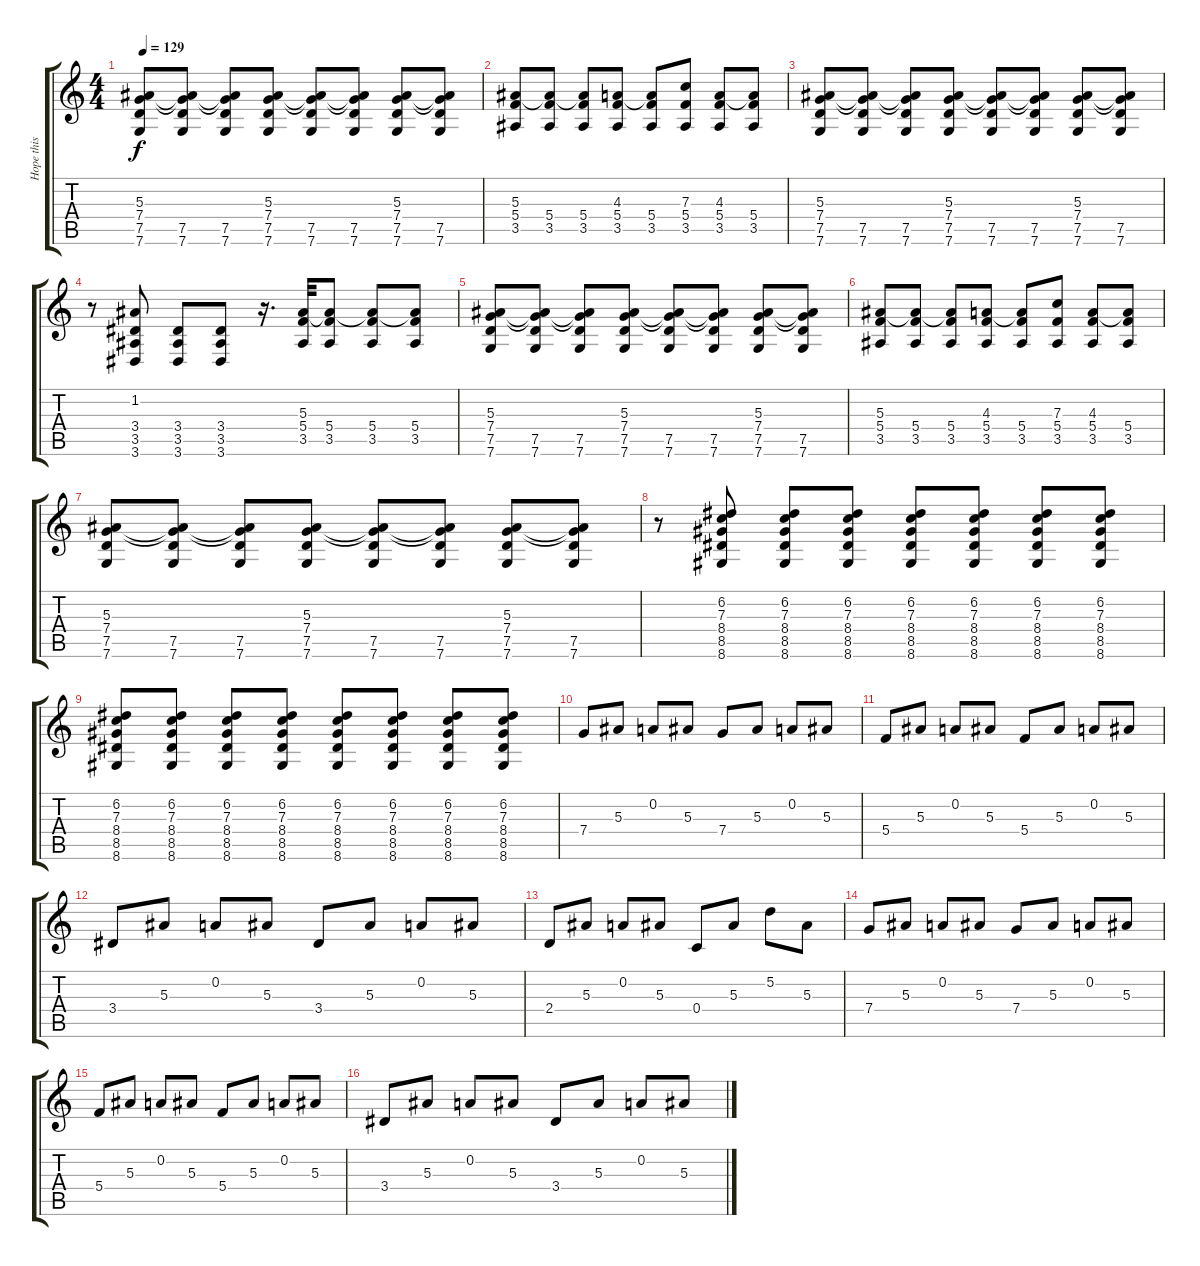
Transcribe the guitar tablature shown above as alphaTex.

\track ("Hope this helps :)" "Hope this ") {instrument acousticguitarsteel}
\staff {score tabs}
\tuning (D4 A3 F3 C3 G2 C2) {hide}
\ts (4 4)
\tempo 129
\clef g2
\ks c
(5.3 7.4 7.5 7.6).8{dy f} (5.3{t} 7.4{t} 7.5 7.6).8 (5.3{t} 7.4{t} 7.5 7.6).8 (5.3 7.4 7.5 7.6).8 (5.3{t} 7.4{t} 7.5 7.6).8 (5.3{t} 7.4{t} 7.5 7.6).8 (5.3 7.4 7.5 7.6).8 (5.3{t} 7.4{t} 7.5 7.6).8 |
(5.3 5.4 3.5).8 (5.3{t} 5.4 3.5).8 (5.3{t} 5.4 3.5).8 (4.3 5.4 3.5).8 (4.3{t} 5.4 3.5).8 (7.3 5.4 3.5).8 (4.3 5.4 3.5).8 (4.3{t} 5.4 3.5).8 |
(5.3 7.4 7.5 7.6).8 (5.3{t} 7.4{t} 7.5 7.6).8 (5.3{t} 7.4{t} 7.5 7.6).8 (5.3 7.4 7.5 7.6).8 (5.3{t} 7.4{t} 7.5 7.6).8 (5.3{t} 7.4{t} 7.5 7.6).8 (5.3 7.4 7.5 7.6).8 (5.3{t} 7.4{t} 7.5 7.6).8 |
r.8 (1.2 3.4 3.5 3.6).8 (3.4 3.5 3.6).8 (3.4 3.5 3.6).8 r.16{d} (5.3 5.4 3.5).32 (5.3{t} 5.4 3.5).8 (5.3{t} 5.4 3.5).8 (5.3{t} 5.4 3.5).8 |
(5.3 7.4 7.5 7.6).8 (5.3{t} 7.4{t} 7.5 7.6).8 (5.3{t} 7.4{t} 7.5 7.6).8 (5.3 7.4 7.5 7.6).8 (5.3{t} 7.4{t} 7.5 7.6).8 (5.3{t} 7.4{t} 7.5 7.6).8 (5.3 7.4 7.5 7.6).8 (5.3{t} 7.4{t} 7.5 7.6).8 |
(5.3 5.4 3.5).8 (5.3{t} 5.4 3.5).8 (5.3{t} 5.4 3.5).8 (4.3 5.4 3.5).8 (4.3{t} 5.4 3.5).8 (7.3 5.4 3.5).8 (4.3 5.4 3.5).8 (4.3{t} 5.4 3.5).8 |
(5.3 7.4 7.5 7.6).8 (5.3{t} 7.4{t} 7.5 7.6).8 (5.3{t} 7.4{t} 7.5 7.6).8 (5.3 7.4 7.5 7.6).8 (5.3{t} 7.4{t} 7.5 7.6).8 (5.3{t} 7.4{t} 7.5 7.6).8 (5.3 7.4 7.5 7.6).8 (5.3{t} 7.4{t} 7.5 7.6).8 |
r.8 (6.2 7.3 8.4 8.5 8.6).8 (6.2 7.3 8.4 8.5 8.6).8 (6.2 7.3 8.4 8.5 8.6).8 (6.2 7.3 8.4 8.5 8.6).8 (6.2 7.3 8.4 8.5 8.6).8 (6.2 7.3 8.4 8.5 8.6).8 (6.2 7.3 8.4 8.5 8.6).8 |
(6.2 7.3 8.4 8.5 8.6).8 (6.2 7.3 8.4 8.5 8.6).8 (6.2 7.3 8.4 8.5 8.6).8 (6.2 7.3 8.4 8.5 8.6).8 (6.2 7.3 8.4 8.5 8.6).8 (6.2 7.3 8.4 8.5 8.6).8 (6.2 7.3 8.4 8.5 8.6).8 (6.2 7.3 8.4 8.5 8.6).8 |
7.4.8 5.3.8 0.2.8 5.3.8 7.4.8 5.3.8 0.2.8 5.3.8 |
5.4.8 5.3.8 0.2.8 5.3.8 5.4.8 5.3.8 0.2.8 5.3.8 |
3.4.8 5.3.8 0.2.8 5.3.8 3.4.8 5.3.8 0.2.8 5.3.8 |
2.4.8 5.3.8 0.2.8 5.3.8 0.4.8 5.3.8 5.2.8 5.3.8 |
7.4.8 5.3.8 0.2.8 5.3.8 7.4.8 5.3.8 0.2.8 5.3.8 |
5.4.8 5.3.8 0.2.8 5.3.8 5.4.8 5.3.8 0.2.8 5.3.8 |
3.4.8 5.3.8 0.2.8 5.3.8 3.4.8 5.3.8 0.2.8 5.3.8
